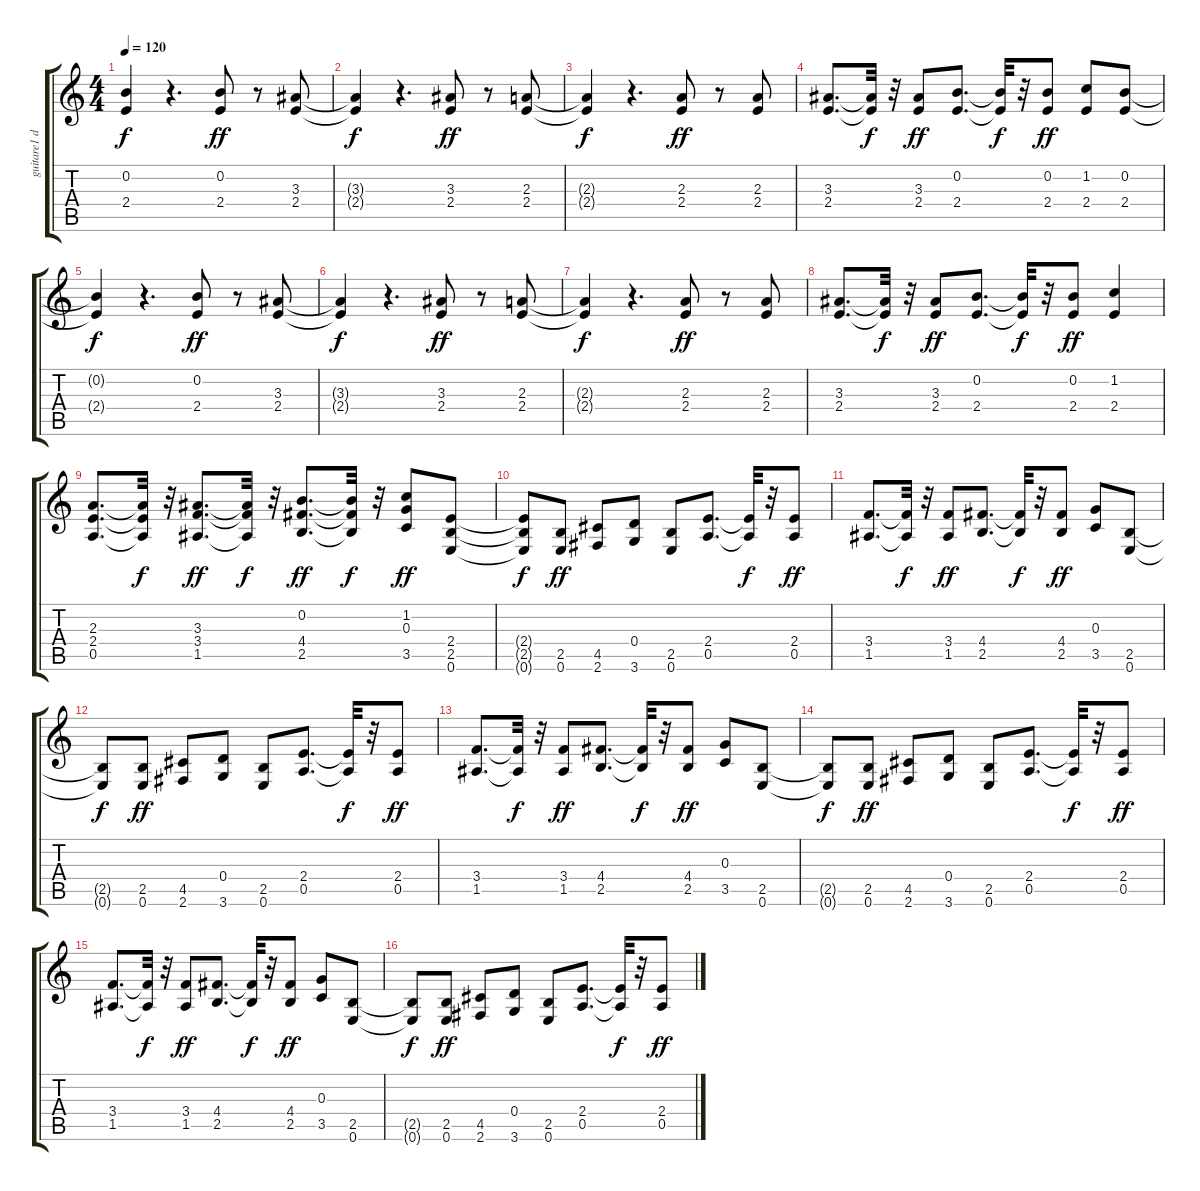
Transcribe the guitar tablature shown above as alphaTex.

\track ("guitare1 disto" "guitare1 d") {instrument distortionguitar}
\staff {score tabs}
\tuning (E4 B3 G3 D3 A2 E2) {hide}
\ts (4 4)
\tempo 120
\clef g2
\ks c
(0.2{t} 2.4{t}).4{dy f} r.4{d} (0.2 2.4).8{dy ff} r.8 (3.3 2.4).8 |
(3.3{t} 2.4{t}).4{dy f} r.4{d} (3.3 2.4).8{dy ff} r.8 (2.3 2.4).8 |
(2.3{t} 2.4{t}).4{dy f} r.4{d} (2.3 2.4).8{dy ff} r.8 (2.3 2.4).8 |
(3.3 2.4).8{d} (3.3{t} 2.4{t}).32{dy f} r.32 (3.3 2.4).8{dy ff} (0.2 2.4).8{d} (0.2{t} 2.4{t}).32{dy f} r.32 (0.2 2.4).8{dy ff} (1.2 2.4).8 (0.2 2.4).8 |
(0.2{t} 2.4{t}).4{dy f} r.4{d} (0.2 2.4).8{dy ff} r.8 (3.3 2.4).8 |
(3.3{t} 2.4{t}).4{dy f} r.4{d} (3.3 2.4).8{dy ff} r.8 (2.3 2.4).8 |
(2.3{t} 2.4{t}).4{dy f} r.4{d} (2.3 2.4).8{dy ff} r.8 (2.3 2.4).8 |
(3.3 2.4).8{d} (3.3{t} 2.4{t}).32{dy f} r.32 (3.3 2.4).8{dy ff} (0.2 2.4).8{d} (0.2{t} 2.4{t}).32{dy f} r.32 (0.2 2.4).8{dy ff} (1.2 2.4).4 |
(2.3 2.4 0.5).8{d} (2.3{t} 2.4{t} 0.5{t}).32{dy f} r.32 (3.3 3.4 1.5).8{d dy ff} (3.3{t} 3.4{t} 1.5{t}).32{dy f} r.32 (0.2 4.4 2.5).8{d dy ff} (0.2{t} 4.4{t} 2.5{t}).32{dy f} r.32 (1.2 0.3 3.5).8{dy ff} (2.4 2.5 0.6).8 |
(2.4{t} 2.5{t} 0.6{t}).8{dy f} (2.5 0.6).8{dy ff} (4.5 2.6).8 (0.4 3.6).8 (2.5 0.6).8 (2.4 0.5).8{d} (2.4{t} 0.5{t}).32{dy f} r.32 (2.4 0.5).8{dy ff} |
(3.4 1.5).8{d} (3.4{t} 1.5{t}).32{dy f} r.32 (3.4 1.5).8{dy ff} (4.4 2.5).8{d} (4.4{t} 2.5{t}).32{dy f} r.32 (4.4 2.5).8{dy ff} (0.3 3.5).8 (2.5 0.6).8 |
(2.5{t} 0.6{t}).8{dy f} (2.5 0.6).8{dy ff} (4.5 2.6).8 (0.4 3.6).8 (2.5 0.6).8 (2.4 0.5).8{d} (2.4{t} 0.5{t}).32{dy f} r.32 (2.4 0.5).8{dy ff} |
(3.4 1.5).8{d} (3.4{t} 1.5{t}).32{dy f} r.32 (3.4 1.5).8{dy ff} (4.4 2.5).8{d} (4.4{t} 2.5{t}).32{dy f} r.32 (4.4 2.5).8{dy ff} (0.3 3.5).8 (2.5 0.6).8 |
(2.5{t} 0.6{t}).8{dy f} (2.5 0.6).8{dy ff} (4.5 2.6).8 (0.4 3.6).8 (2.5 0.6).8 (2.4 0.5).8{d} (2.4{t} 0.5{t}).32{dy f} r.32 (2.4 0.5).8{dy ff} |
(3.4 1.5).8{d} (3.4{t} 1.5{t}).32{dy f} r.32 (3.4 1.5).8{dy ff} (4.4 2.5).8{d} (4.4{t} 2.5{t}).32{dy f} r.32 (4.4 2.5).8{dy ff} (0.3 3.5).8 (2.5 0.6).8 |
(2.5{t} 0.6{t}).8{dy f} (2.5 0.6).8{dy ff} (4.5 2.6).8 (0.4 3.6).8 (2.5 0.6).8 (2.4 0.5).8{d} (2.4{t} 0.5{t}).32{dy f} r.32 (2.4 0.5).8{dy ff}
